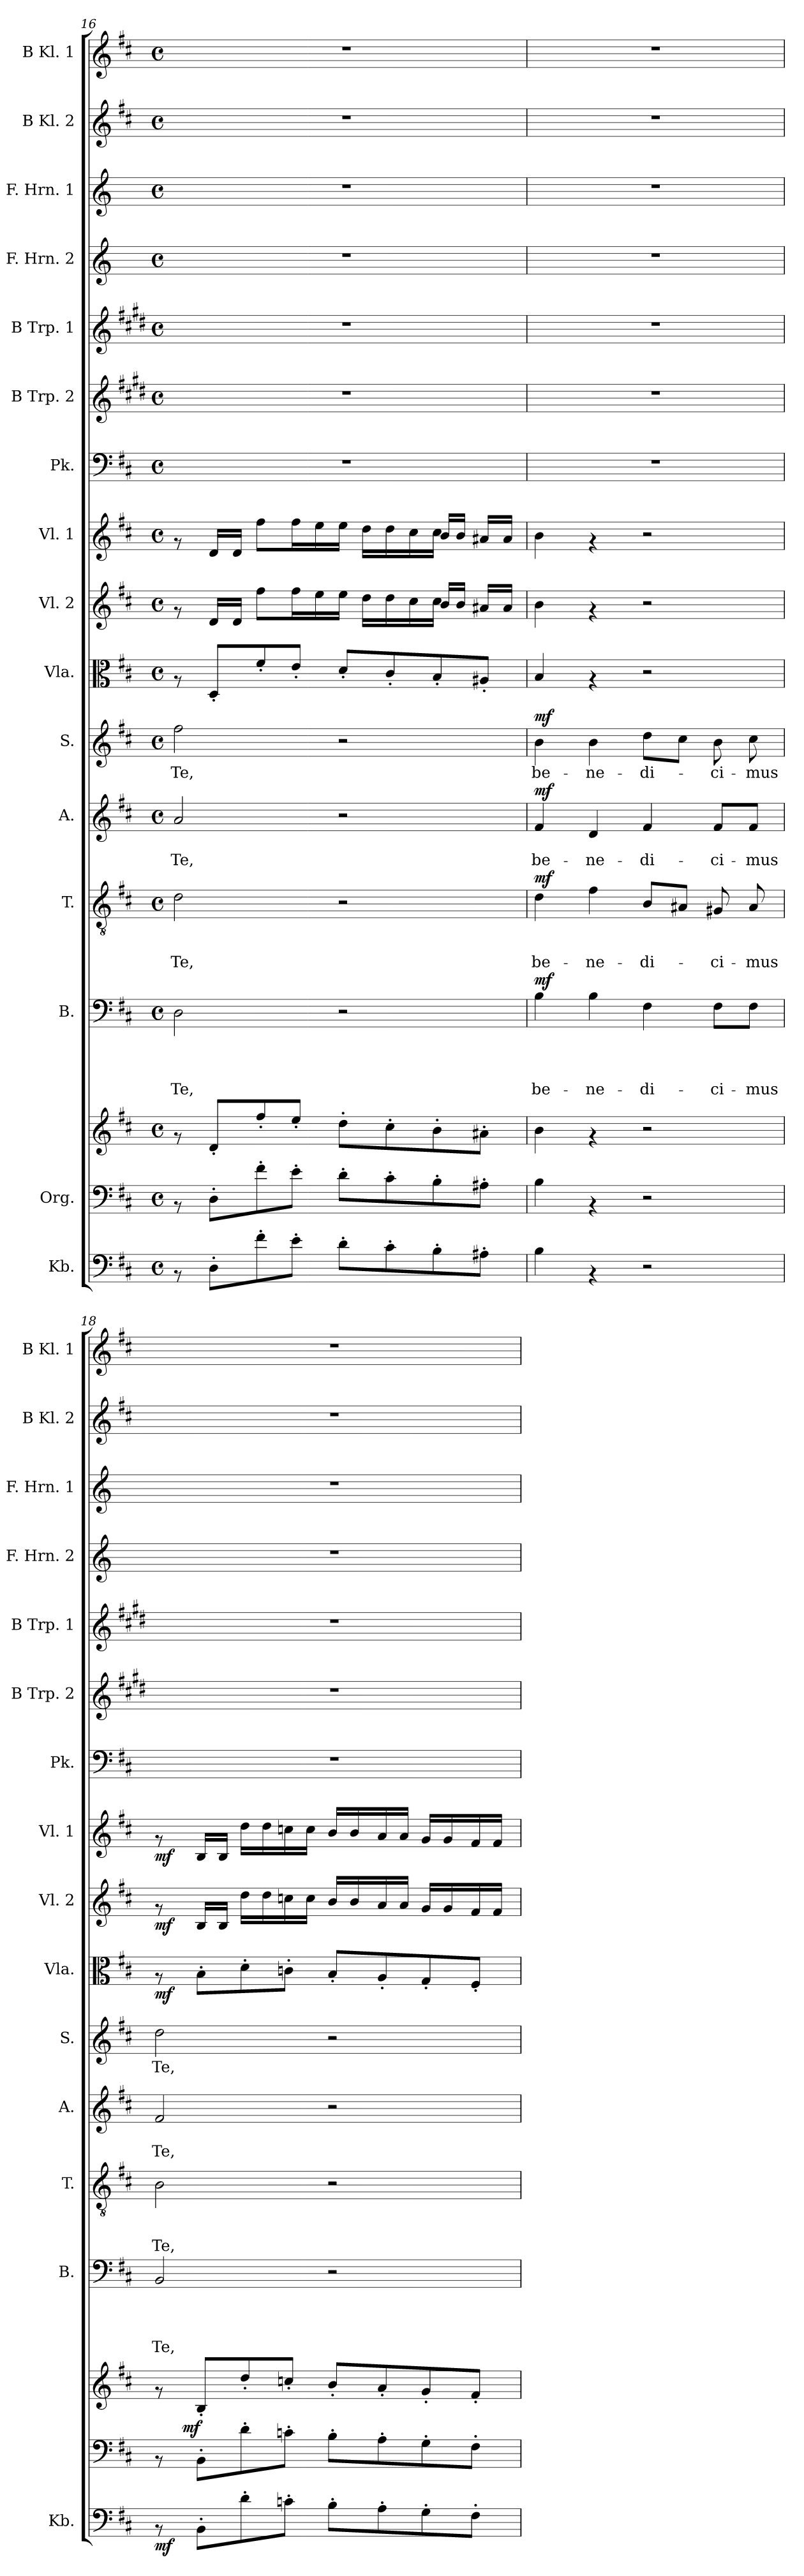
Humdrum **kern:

**kern	**dynam	**kern	**kern	**dynam	**kern	**text	**text	**text	**text	**dynam	**kern	**text	**text	**text	**dynam	**kern	**text	**text	**dynam	**kern	**text	**dynam	**kern	**dynam	**kern	**dynam	**kern	**dynam	**kern	**kern	**kern	**kern	**kern	**kern	**kern
*part16	*part16	*part15	*part15	*part15	*part14	*part14	*part14	*part14	*part14	*part14	*part13	*part13	*part13	*part13	*part13	*part12	*part12	*part12	*part12	*part11	*part11	*part11	*part10	*part10	*part9	*part9	*part8	*part8	*part7	*part6	*part5	*part4	*part3	*part2	*part1
*staff17	*staff17	*staff16	*staff15	*staff15/16	*staff14	*staff14	*staff14	*staff14	*staff14	*staff14	*staff13	*staff13	*staff13	*staff13	*staff13	*staff12	*staff12	*staff12	*staff12	*staff11	*staff11	*staff11	*staff10	*staff10	*staff9	*staff9	*staff8	*staff8	*staff7	*staff6	*staff5	*staff4	*staff3	*staff2	*staff1
*I"Kb.	*	*I"Org.	*	*	*I"B.	*	*	*	*	*	*I"T.	*	*	*	*	*I"A.	*	*	*	*I"S.	*	*	*I"Vla.	*	*I"Vl. 2	*	*I"Vl. 1	*	*I"Pk.	*I"B Trp. 2	*I"B Trp. 1	*I"F. Hrn. 2	*I"F. Hrn. 1	*I"B Kl. 2	*I"B Kl. 1
*I'Kb.	*	*	*	*	*I'B.	*	*	*	*	*	*I'T.	*	*	*	*	*I'A.	*	*	*	*I'S.	*	*	*I'Vla.	*	*I'Vl. 2	*	*I'Vl. 1	*	*I'Pk.	*I'B Trp. 2	*I'B Trp. 1	*I'F. Hrn. 2	*I'F. Hrn. 1	*I'B Kl. 2	*I'B Kl. 1
!!LO:PB:g=z
*clefF4	*	*clefF4	*clefG2	*	*clefF4	*	*	*	*	*	*clefGv2	*	*	*	*	*clefG2	*	*	*	*clefG2	*	*	*clefC3	*	*clefG2	*	*clefG2	*	*clefF4	*clefG2	*clefG2	*clefG2	*clefG2	*clefG2	*clefG2
*	*	*	*	*	*	*	*	*	*	*	*	*	*	*	*	*	*	*	*	*	*	*	*	*	*	*	*	*	*	*ITrd1c2	*ITrd1c2	*ITrd-1c-2	*ITrd-1c-2	*	*
*k[f#c#]	*	*k[f#c#]	*k[f#c#]	*	*k[f#c#]	*	*	*	*	*	*k[f#c#]	*	*	*	*	*k[f#c#]	*	*	*	*k[f#c#]	*	*	*k[f#c#]	*	*k[f#c#]	*	*k[f#c#]	*	*k[f#c#]	*k[f#c#]	*k[f#c#]	*k[f#c#]	*k[f#c#]	*k[f#c#]	*k[f#c#]
*D:	*	*D:	*D:	*	*D:	*	*	*	*	*	*D:	*	*	*	*	*D:	*	*	*	*D:	*	*	*D:	*	*D:	*	*D:	*	*D:	*D:	*D:	*D:	*D:	*D:	*D:
*M4/4	*	*M4/4	*M4/4	*	*M4/4	*	*	*	*	*	*M4/4	*	*	*	*	*M4/4	*	*	*	*M4/4	*	*	*M4/4	*	*M4/4	*	*M4/4	*	*M4/4	*M4/4	*M4/4	*M4/4	*M4/4	*M4/4	*M4/4
*met(c)	*	*met(c)	*met(c)	*	*met(c)	*	*	*	*	*	*met(c)	*	*	*	*	*met(c)	*	*	*	*met(c)	*	*	*met(c)	*	*met(c)	*	*met(c)	*	*met(c)	*met(c)	*met(c)	*met(c)	*met(c)	*met(c)	*met(c)
=16	=16	=16	=16	=16	=16	=16	=16	=16	=16	=16	=16	=16	=16	=16	=16	=16	=16	=16	=16	=16	=16	=16	=16	=16	=16	=16	=16	=16	=16	=16	=16	=16	=16	=16	=16
!	!	!	!	!	!	!	!	!	!LO:LY:b	!	!	!	!	!LO:LY:b	!	!	!	!LO:LY:b	!	!	!LO:LY:b	!	!	!	!	!	!	!	!	!	!	!	!	!	!
*	*	*	*	*	*	*	*	*	*	*	*	*	*	*	*	*	*	*	*	*	*	*	*	*	*^	*	*^	*	*	*	*	*	*	*	*
8rAA	.	8rAA	8rf	.	2D\	.	.	.	Te,	.	2d\	.	.	Te,	.	2a/	.	Te,	.	2ff#\	Te,	.	8rG	.	8rf	2.ryy	.	8rf	2.ryy	.	1r	1r	1r	1r	1r	1r	1r
8D'>\L	.	8D'>\L	8d'</L	.	.	.	.	.	.	.	.	.	.	.	.	.	.	.	.	.	.	.	8D'</L	.	16d/LL	.	.	16d/LL	.	.	.	.	.	.	.	.	.
.	.	.	.	.	.	.	.	.	.	.	.	.	.	.	.	.	.	.	.	.	.	.	.	.	16d/JJ	.	.	16d/JJ	.	.	.	.	.	.	.	.	.
8f#'>\	.	8f#'>\	8ff#'</	.	.	.	.	.	.	.	.	.	.	.	.	.	.	.	.	.	.	.	8f#'</	.	8ff#\L	.	.	8ff#\L	.	.	.	.	.	.	.	.	.
8e'>\J	.	8e'>\J	8ee'</J	.	.	.	.	.	.	.	.	.	.	.	.	.	.	.	.	.	.	.	8e'</J	.	16ff#\L	.	.	16ff#\L	.	.	.	.	.	.	.	.	.
.	.	.	.	.	.	.	.	.	.	.	.	.	.	.	.	.	.	.	.	.	.	.	.	.	16ee\	.	.	16ee\	.	.	.	.	.	.	.	.	.
8d'>\L	.	8d'>\L	8dd'>\L	.	2r	.	.	.	.	.	2r	.	.	.	.	2r	.	.	.	2r	.	.	8d'</L	.	16ee\JJ	.	.	16ee\JJ	.	.	.	.	.	.	.	.	.
.	.	.	.	.	.	.	.	.	.	.	.	.	.	.	.	.	.	.	.	.	.	.	.	.	16dd\LL	.	.	16dd\LL	.	.	.	.	.	.	.	.	.
8c#'>\	.	8c#'>\	8cc#'>\	.	.	.	.	.	.	.	.	.	.	.	.	.	.	.	.	.	.	.	8c#'</	.	16dd\	.	.	16dd\	.	.	.	.	.	.	.	.	.
.	.	.	.	.	.	.	.	.	.	.	.	.	.	.	.	.	.	.	.	.	.	.	.	.	16cc#\	.	.	16cc#\	.	.	.	.	.	.	.	.	.
8B'>\	.	8B'>\	8b'>\	.	.	.	.	.	.	.	.	.	.	.	.	.	.	.	.	.	.	.	8B'</	.	16cc#\JJ	16b/LL	.	16cc#\JJ	16b/LL	.	.	.	.	.	.	.	.
.	.	.	.	.	.	.	.	.	.	.	.	.	.	.	.	.	.	.	.	.	.	.	.	.	8.ryy	16b/JJ	.	8.ryy	16b/JJ	.	.	.	.	.	.	.	.
8A#X'>\J	.	8A#X'>\J	8a#X'>\J	.	.	.	.	.	.	.	.	.	.	.	.	.	.	.	.	.	.	.	8A#X'</J	.	.	16a#X/LL	.	.	16a#X/LL	.	.	.	.	.	.	.	.
.	.	.	.	.	.	.	.	.	.	.	.	.	.	.	.	.	.	.	.	.	.	.	.	.	.	16a#/JJ	.	.	16a#/JJ	.	.	.	.	.	.	.	.
=17	=17	=17	=17	=17	=17	=17	=17	=17	=17	=17	=17	=17	=17	=17	=17	=17	=17	=17	=17	=17	=17	=17	=17	=17	=17	=17	=17	=17	=17	=17	=17	=17	=17	=17	=17	=17	=17
!	!	!	!	!	!	!	!	!	!LO:LY:b	!LO:DY:a	!	!	!	!LO:LY:b	!LO:DY:a	!	!	!LO:LY:b	!LO:DY:a	!	!LO:LY:b	!LO:DY:a	!	!	!	!	!	!	!	!	!	!	!	!	!	!	!
*	*	*	*	*	*	*	*	*	*	*	*	*	*	*	*	*	*	*	*	*	*	*	*	*	*v	*v	*	*	*	*	*	*	*	*	*	*	*
*	*	*	*	*	*	*	*	*	*	*	*	*	*	*	*	*	*	*	*	*	*	*	*	*	*	*	*v	*v	*	*	*	*	*	*	*	*
4B\	.	4B\	4b\	.	4B\	.	.	.	be-	mf	4d\	.	.	be-	mf	4f#/	.	be-	mf	4b\	be-	mf	4B/	.	4b\	.	4b\	.	1r	1r	1r	1r	1r	1r	1r
!	!	!	!	!	!	!	!	!	!LO:LY:b	!	!	!	!	!LO:LY:b	!	!	!	!LO:LY:b	!	!	!LO:LY:b	!	!	!	!	!	!	!	!	!	!	!	!	!	!
4rAA	.	4rAA	4rf	.	4B\	.	.	.	-ne-	.	4f#\	.	.	-ne-	.	4d/	.	-ne-	.	4b\	-ne-	.	4rG	.	4rf	.	4rf	.	.	.	.	.	.	.	.
!	!	!	!	!	!	!	!	!	!LO:LY:b	!	!	!	!	!LO:LY:b	!	!	!	!LO:LY:b	!	!	!LO:LY:b	!	!	!	!	!	!	!	!	!	!	!	!	!	!
2r	.	2r	2r	.	4F#\	.	.	.	-di-	.	8B/L	.	.	-di-	.	4f#/	.	-di-	.	8dd\L	-di-	.	2r	.	2r	.	2r	.	.	.	.	.	.	.	.
.	.	.	.	.	.	.	.	.	.	.	8A#X/J	.	.	.	.	.	.	.	.	8cc#\J	.	.	.	.	.	.	.	.	.	.	.	.	.	.	.
!	!	!	!	!	!	!	!	!	!LO:LY:b	!	!	!	!	!LO:LY:b	!	!	!	!LO:LY:b	!	!	!LO:LY:b	!	!	!	!	!	!	!	!	!	!	!	!	!	!
.	.	.	.	.	8F#\L	.	.	.	-ci-	.	8G#X/	.	.	-ci-	.	8f#/L	.	-ci-	.	8b\	-ci-	.	.	.	.	.	.	.	.	.	.	.	.	.	.
!	!	!	!	!	!	!	!	!	!LO:LY:b	!	!	!	!	!LO:LY:b	!	!	!	!LO:LY:b	!	!	!LO:LY:b	!	!	!	!	!	!	!	!	!	!	!	!	!	!
.	.	.	.	.	8F#\J	.	.	.	-mus	.	8A#/	.	.	-mus	.	8f#/J	.	-mus	.	8cc#\	-mus	.	.	.	.	.	.	.	.	.	.	.	.	.	.
=18	=18	=18	=18	=18	=18	=18	=18	=18	=18	=18	=18	=18	=18	=18	=18	=18	=18	=18	=18	=18	=18	=18	=18	=18	=18	=18	=18	=18	=18	=18	=18	=18	=18	=18	=18
!	!LO:DY:b	!	!	!	!	!	!	!	!LO:LY:b	!	!	!	!	!LO:LY:b	!	!	!	!LO:LY:b	!	!	!LO:LY:b	!	!	!LO:DY:b	!	!LO:DY:b	!	!LO:DY:b	!	!	!	!	!	!	!
*	*	*^	*	*	*	*	*	*	*	*	*	*	*	*	*	*	*	*	*	*	*	*	*	*	*	*	*	*	*	*	*	*	*	*	*
8rAA	mf	8rAA	16.ryy	8rf	.	2BB/	.	.	.	Te,	.	2B\	.	.	Te,	.	2f#/	.	Te,	.	2dd\	Te,	.	8rG	mf	8rf	mf	8rf	mf	1r	1r	1r	1r	1r	1r	1r
!	!	!	!	!	!LO:DY:a=2	!	!	!	!	!	!	!	!	!	!	!	!	!	!	!	!	!	!	!	!	!	!	!	!	!	!	!	!	!	!	!
.	.	.	2ryy	.	mf	.	.	.	.	.	.	.	.	.	.	.	.	.	.	.	.	.	.	.	.	.	.	.	.	.	.	.	.	.	.	.
8BB'>\L	.	8BB'>\L	.	8B'</L	.	.	.	.	.	.	.	.	.	.	.	.	.	.	.	.	.	.	.	8B'>\L	.	16B/LL	.	16B/LL	.	.	.	.	.	.	.	.
.	.	.	.	.	.	.	.	.	.	.	.	.	.	.	.	.	.	.	.	.	.	.	.	.	.	16B/JJ	.	16B/JJ	.	.	.	.	.	.	.	.
8d'>\	.	8d'>\	.	8dd'</	.	.	.	.	.	.	.	.	.	.	.	.	.	.	.	.	.	.	.	8d'>\	.	16dd\LL	.	16dd\LL	.	.	.	.	.	.	.	.
.	.	.	.	.	.	.	.	.	.	.	.	.	.	.	.	.	.	.	.	.	.	.	.	.	.	16dd\	.	16dd\	.	.	.	.	.	.	.	.
8cn'>\J	.	8cn'>\J	.	8ccn'</J	.	.	.	.	.	.	.	.	.	.	.	.	.	.	.	.	.	.	.	8cn'>\J	.	16ccn\	.	16ccn\	.	.	.	.	.	.	.	.
.	.	.	.	.	.	.	.	.	.	.	.	.	.	.	.	.	.	.	.	.	.	.	.	.	.	16cc\JJ	.	16cc\JJ	.	.	.	.	.	.	.	.
8B'>\L	.	8B'>\L	.	8b'</L	.	2r	.	.	.	.	.	2r	.	.	.	.	2r	.	.	.	2r	.	.	8B'</L	.	16b/LL	.	16b/LL	.	.	.	.	.	.	.	.
.	.	.	.	.	.	.	.	.	.	.	.	.	.	.	.	.	.	.	.	.	.	.	.	.	.	16b/	.	16b/	.	.	.	.	.	.	.	.
.	.	.	4ryy	.	.	.	.	.	.	.	.	.	.	.	.	.	.	.	.	.	.	.	.	.	.	.	.	.	.	.	.	.	.	.	.	.
8A'>\	.	8A'>\	.	8a'</	.	.	.	.	.	.	.	.	.	.	.	.	.	.	.	.	.	.	.	8A'</	.	16a/	.	16a/	.	.	.	.	.	.	.	.
.	.	.	.	.	.	.	.	.	.	.	.	.	.	.	.	.	.	.	.	.	.	.	.	.	.	16a/JJ	.	16a/JJ	.	.	.	.	.	.	.	.
8G'>\	.	8G'>\	.	8g'</	.	.	.	.	.	.	.	.	.	.	.	.	.	.	.	.	.	.	.	8G'</	.	16g/LL	.	16g/LL	.	.	.	.	.	.	.	.
.	.	.	.	.	.	.	.	.	.	.	.	.	.	.	.	.	.	.	.	.	.	.	.	.	.	16g/	.	16g/	.	.	.	.	.	.	.	.
.	.	.	8ryy	.	.	.	.	.	.	.	.	.	.	.	.	.	.	.	.	.	.	.	.	.	.	.	.	.	.	.	.	.	.	.	.	.
8F#'>\J	.	8F#'>\J	.	8f#'</J	.	.	.	.	.	.	.	.	.	.	.	.	.	.	.	.	.	.	.	8F#'</J	.	16f#/	.	16f#/	.	.	.	.	.	.	.	.
.	.	.	.	.	.	.	.	.	.	.	.	.	.	.	.	.	.	.	.	.	.	.	.	.	.	16f#/JJ	.	16f#/JJ	.	.	.	.	.	.	.	.
.	.	.	32ryy	.	.	.	.	.	.	.	.	.	.	.	.	.	.	.	.	.	.	.	.	.	.	.	.	.	.	.	.	.	.	.	.	.
*	*	*v	*v	*	*	*	*	*	*	*	*	*	*	*	*	*	*	*	*	*	*	*	*	*	*	*	*	*	*	*	*	*	*	*	*	*
=	=	=	=	=	=	=	=	=	=	=	=	=	=	=	=	=	=	=	=	=	=	=	=	=	=	=	=	=	=	=	=	=	=	=	=
*-	*-	*-	*-	*-	*-	*-	*-	*-	*-	*-	*-	*-	*-	*-	*-	*-	*-	*-	*-	*-	*-	*-	*-	*-	*-	*-	*-	*-	*-	*-	*-	*-	*-	*-	*-
